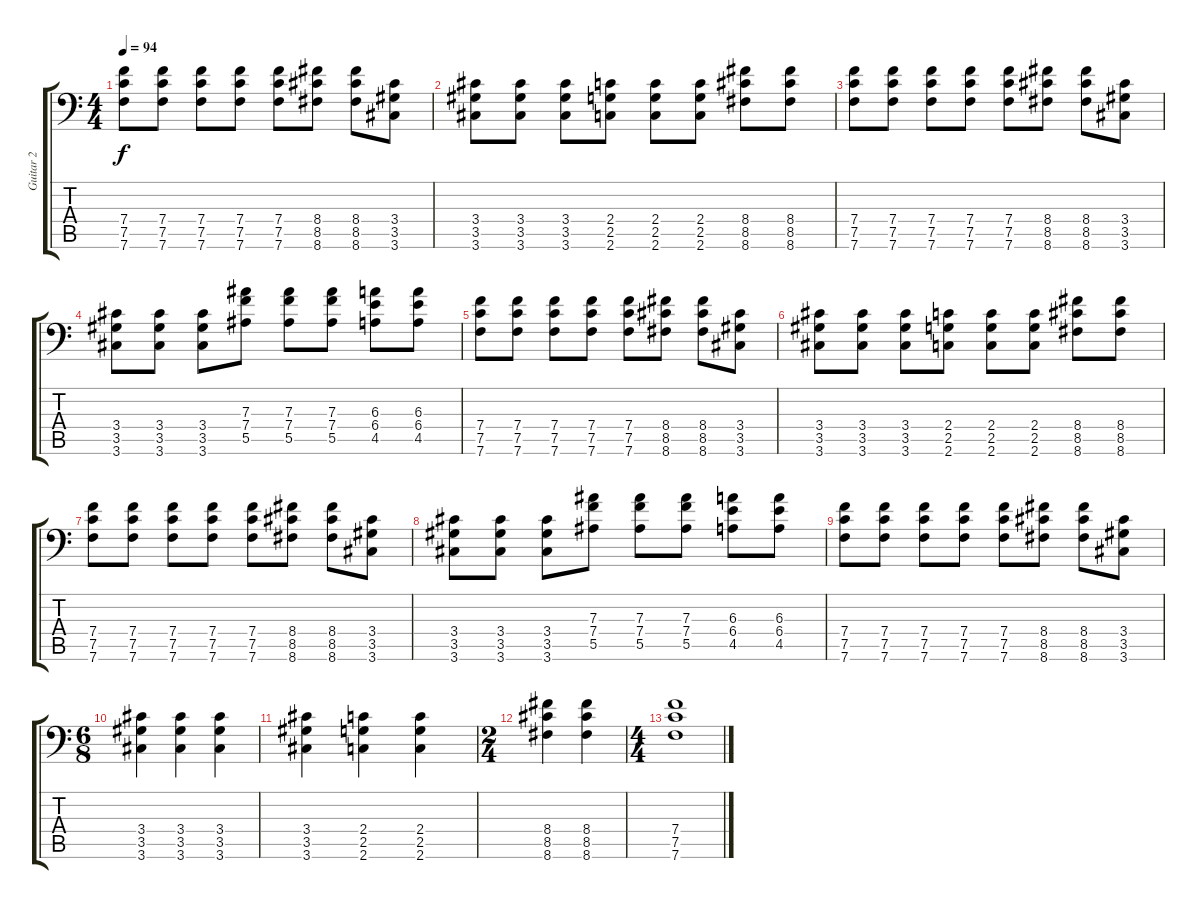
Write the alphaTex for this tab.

\track ("Guitar 2" "Guitar 2") {instrument distortionguitar}
\staff {score tabs}
\tuning (C4 G3 Eb3 Bb2 F2 Bb1) {hide}
\ts (4 4)
\tempo 94
\clef f4
\ks c
(7.4 7.5 7.6).8{dy f} (7.4 7.5 7.6).8 (7.4 7.5 7.6).8 (7.4 7.5 7.6).8 (7.4 7.5 7.6).8 (8.4 8.5 8.6).8 (8.4 8.5 8.6).8 (3.4 3.5 3.6).8 |
(3.4 3.5 3.6).8 (3.4 3.5 3.6).8 (3.4 3.5 3.6).8 (2.4 2.5 2.6).8 (2.4 2.5 2.6).8 (2.4 2.5 2.6).8 (8.4 8.5 8.6).8 (8.4 8.5 8.6).8 |
(7.4 7.5 7.6).8 (7.4 7.5 7.6).8 (7.4 7.5 7.6).8 (7.4 7.5 7.6).8 (7.4 7.5 7.6).8 (8.4 8.5 8.6).8 (8.4 8.5 8.6).8 (3.4 3.5 3.6).8 |
(3.4 3.5 3.6).8 (3.4 3.5 3.6).8 (3.4 3.5 3.6).8 (7.3 7.4 5.5).8 (7.3 7.4 5.5).8 (7.3 7.4 5.5).8 (6.3 6.4 4.5).8 (6.3 6.4 4.5).8 |
(7.4 7.5 7.6).8 (7.4 7.5 7.6).8 (7.4 7.5 7.6).8 (7.4 7.5 7.6).8 (7.4 7.5 7.6).8 (8.4 8.5 8.6).8 (8.4 8.5 8.6).8 (3.4 3.5 3.6).8 |
(3.4 3.5 3.6).8 (3.4 3.5 3.6).8 (3.4 3.5 3.6).8 (2.4 2.5 2.6).8 (2.4 2.5 2.6).8 (2.4 2.5 2.6).8 (8.4 8.5 8.6).8 (8.4 8.5 8.6).8 |
(7.4 7.5 7.6).8 (7.4 7.5 7.6).8 (7.4 7.5 7.6).8 (7.4 7.5 7.6).8 (7.4 7.5 7.6).8 (8.4 8.5 8.6).8 (8.4 8.5 8.6).8 (3.4 3.5 3.6).8 |
(3.4 3.5 3.6).8 (3.4 3.5 3.6).8 (3.4 3.5 3.6).8 (7.3 7.4 5.5).8 (7.3 7.4 5.5).8 (7.3 7.4 5.5).8 (6.3 6.4 4.5).8 (6.3 6.4 4.5).8 |
(7.4 7.5 7.6).8 (7.4 7.5 7.6).8 (7.4 7.5 7.6).8 (7.4 7.5 7.6).8 (7.4 7.5 7.6).8 (8.4 8.5 8.6).8 (8.4 8.5 8.6).8 (3.4 3.5 3.6).8 |
\ts (6 8)
(3.4 3.5 3.6).4 (3.4 3.5 3.6).4 (3.4 3.5 3.6).4 |
(3.4 3.5 3.6).4 (2.4 2.5 2.6).4 (2.4 2.5 2.6).4 |
\ts (2 4)
(8.4 8.5 8.6).4 (8.4 8.5 8.6).4 |
\ts (4 4)
(7.4 7.5 7.6).1
